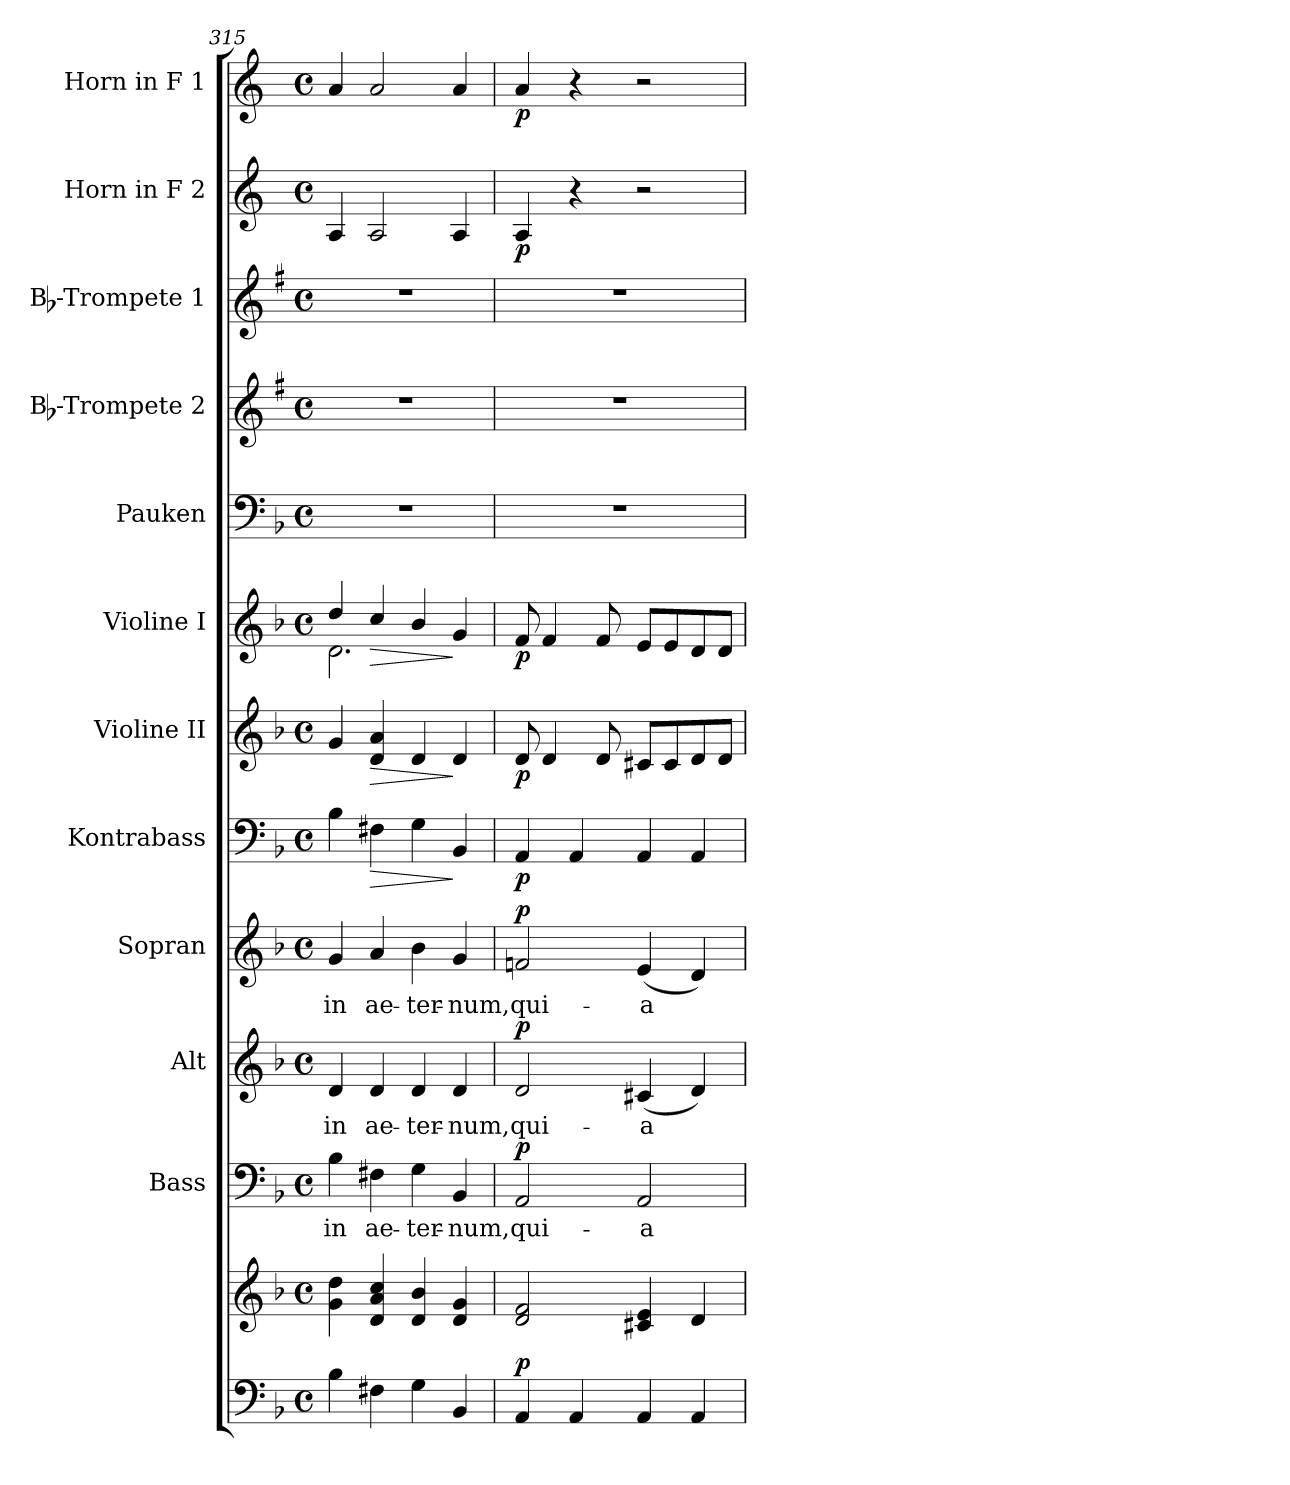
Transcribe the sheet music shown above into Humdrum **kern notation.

**kern	**kern	**dynam	**kern	**text	**dynam	**kern	**text	**dynam	**kern	**text	**dynam	**kern	**dynam	**kern	**dynam	**kern	**dynam	**kern	**kern	**kern	**kern	**dynam	**kern	**dynam
*part12	*part12	*part12	*part11	*part11	*part11	*part10	*part10	*part10	*part9	*part9	*part9	*part8	*part8	*part7	*part7	*part6	*part6	*part5	*part4	*part3	*part2	*part2	*part1	*part1
*staff13	*staff12	*staff12/13	*staff11	*staff11	*staff11	*staff10	*staff10	*staff10	*staff9	*staff9	*staff9	*staff8	*staff8	*staff7	*staff7	*staff6	*staff6	*staff5	*staff4	*staff3	*staff2	*staff2	*staff1	*staff1
*	*	*	*I"Bass	*	*	*I"Alt	*	*	*I"Sopran	*	*	*I"Kontrabass	*	*I"Violine II	*	*I"Violine I	*	*I"Pauken	*I"Bb-Trompete 2	*I"Bb-Trompete 1	*I"Horn in F 2	*	*I"Horn in F 1	*
*	*	*	*I'B.	*	*	*I'A.	*	*	*I'S.	*	*	*I'Kb.	*	*I'Vl. II	*	*I'Vl. I	*	*I'Pk.	*I'Bb Trp. 2	*I'Bb Trp. 1	*	*	*	*
*clefF4	*clefG2	*	*clefF4	*	*	*clefG2	*	*	*clefG2	*	*	*clefF4	*	*clefG2	*	*clefG2	*	*clefF4	*clefG2	*clefG2	*clefG2	*	*clefG2	*
*	*	*	*	*	*	*	*	*	*	*	*	*ITrd7c12	*	*	*	*	*	*	*ITrd1c2	*ITrd1c2	*ITrd4c7	*	*ITrd4c7	*
*k[b-]	*k[b-]	*	*k[b-]	*	*	*k[b-]	*	*	*k[b-]	*	*	*k[b-]	*	*k[b-]	*	*k[b-]	*	*k[b-]	*k[b-]	*k[b-]	*k[b-]	*	*k[b-]	*
*F:	*F:	*	*F:	*	*	*F:	*	*	*F:	*	*	*F:	*	*F:	*	*F:	*	*F:	*F:	*F:	*F:	*	*F:	*
*M4/4	*M4/4	*	*M4/4	*	*	*M4/4	*	*	*M4/4	*	*	*M4/4	*	*M4/4	*	*M4/4	*	*M4/4	*M4/4	*M4/4	*M4/4	*	*M4/4	*
*met(c)	*met(c)	*	*met(c)	*	*	*met(c)	*	*	*met(c)	*	*	*met(c)	*	*met(c)	*	*met(c)	*	*met(c)	*met(c)	*met(c)	*met(c)	*	*met(c)	*
=315	=315	=315	=315	=315	=315	=315	=315	=315	=315	=315	=315	=315	=315	=315	=315	=315	=315	=315	=315	=315	=315	=315	=315	=315
!	!	!	!	!LO:LY:b	!	!	!LO:LY:b	!	!	!LO:LY:b	!	!	!	!	!	!	!	!	!	!	!	!	!	!
*	*	*	*	*	*	*	*	*	*	*	*	*	*	*	*	*^	*	*	*	*	*	*	*	*
4B-\	4g\ 4dd\	.	4B-\	in	.	4d/	in	.	4g/	in	.	4BB-\	.	4g/	.	4dd/	2.d\	.	1r	1r	1r	4D/	.	4d/	.
!	!	!	!	!LO:LY:b	!	!	!LO:LY:b	!	!	!LO:LY:b	!	!	!LO:HP:b	!	!LO:HP:b	!	!	!LO:HP:b	!	!	!	!	!	!	!
4F#X\	4d/ 4a/ 4cc/	.	4F#X\	ae-	.	4d/	ae-	.	4a/	ae-	.	4FF#X\	>	4d/ 4a/	>	4cc/	.	>	.	.	.	2D/	.	2d/	.
!	!	!	!	!LO:LY:b	!	!	!LO:LY:b	!	!	!LO:LY:b	!	!	!	!	!	!	!	!	!	!	!	!	!	!	!
4G\	4d/ 4b-/	.	4G\	-ter-	.	4d/	-ter-	.	4b-\	-ter-	.	4GG\	.	4d/	.	4b-/	.	.	.	.	.	.	.	.	.
!	!	!	!	!LO:LY:b	!	!	!LO:LY:b	!	!	!LO:LY:b	!	!	!	!	!	!	!	!	!	!	!	!	!	!	!
4BB-/	4d/ 4g/	.	4BB-/	-num,	.	4d/	-num,	.	4g/	-num,	.	4BBB-/	]	4d/	]	4g/	4ryy	]	.	.	.	4D/	.	4d/	.
=316	=316	=316	=316	=316	=316	=316	=316	=316	=316	=316	=316	=316	=316	=316	=316	=316	=316	=316	=316	=316	=316	=316	=316	=316	=316
!	!	!LO:DY:a=2	!	!LO:LY:b	!LO:DY:a	!	!LO:LY:b	!LO:DY:a	!	!LO:LY:b	!LO:DY:a	!	!LO:DY:b	!	!LO:DY:b	!	!	!LO:DY:b	!	!	!	!	!LO:DY:b	!	!LO:DY:b
*	*	*	*	*	*	*	*	*	*	*	*	*	*	*	*	*v	*v	*	*	*	*	*	*	*	*
4AA/	2d/ 2f/	p	2AA/	qui-	p	2d/	qui-	p	2fn/	qui-	p	4AAA/	p	8d/	p	8f/	p	1r	1r	1r	4D/	p	4d/	p
.	.	.	.	.	.	.	.	.	.	.	.	.	.	4d/	.	4f/	.	.	.	.	.	.	.	.
4AA/	.	.	.	.	.	.	.	.	.	.	.	4AAA/	.	.	.	.	.	.	.	.	4r	.	4r	.
.	.	.	.	.	.	.	.	.	.	.	.	.	.	8d/	.	8f/	.	.	.	.	.	.	.	.
!	!	!	!	!LO:LY:b	!	!	!LO:LY:b	!	!	!LO:LY:b	!	!	!	!	!	!	!	!	!	!	!	!	!	!
4AA/	4c#X/ 4e/	.	2AA/	-a	.	(<4c#X/	-a	.	(<4e/	-a	.	4AAA/	.	8c#X/L	.	8e/L	.	.	.	.	2r	.	2r	.
.	.	.	.	.	.	.	.	.	.	.	.	.	.	8c#/	.	8e/	.	.	.	.	.	.	.	.
4AA/	4d/	.	.	.	.	4d/)	.	.	4d/)	.	.	4AAA/	.	8d/	.	8d/	.	.	.	.	.	.	.	.
.	.	.	.	.	.	.	.	.	.	.	.	.	.	8d/J	.	8d/J	.	.	.	.	.	.	.	.
=	=	=	=	=	=	=	=	=	=	=	=	=	=	=	=	=	=	=	=	=	=	=	=	=
*-	*-	*-	*-	*-	*-	*-	*-	*-	*-	*-	*-	*-	*-	*-	*-	*-	*-	*-	*-	*-	*-	*-	*-	*-
